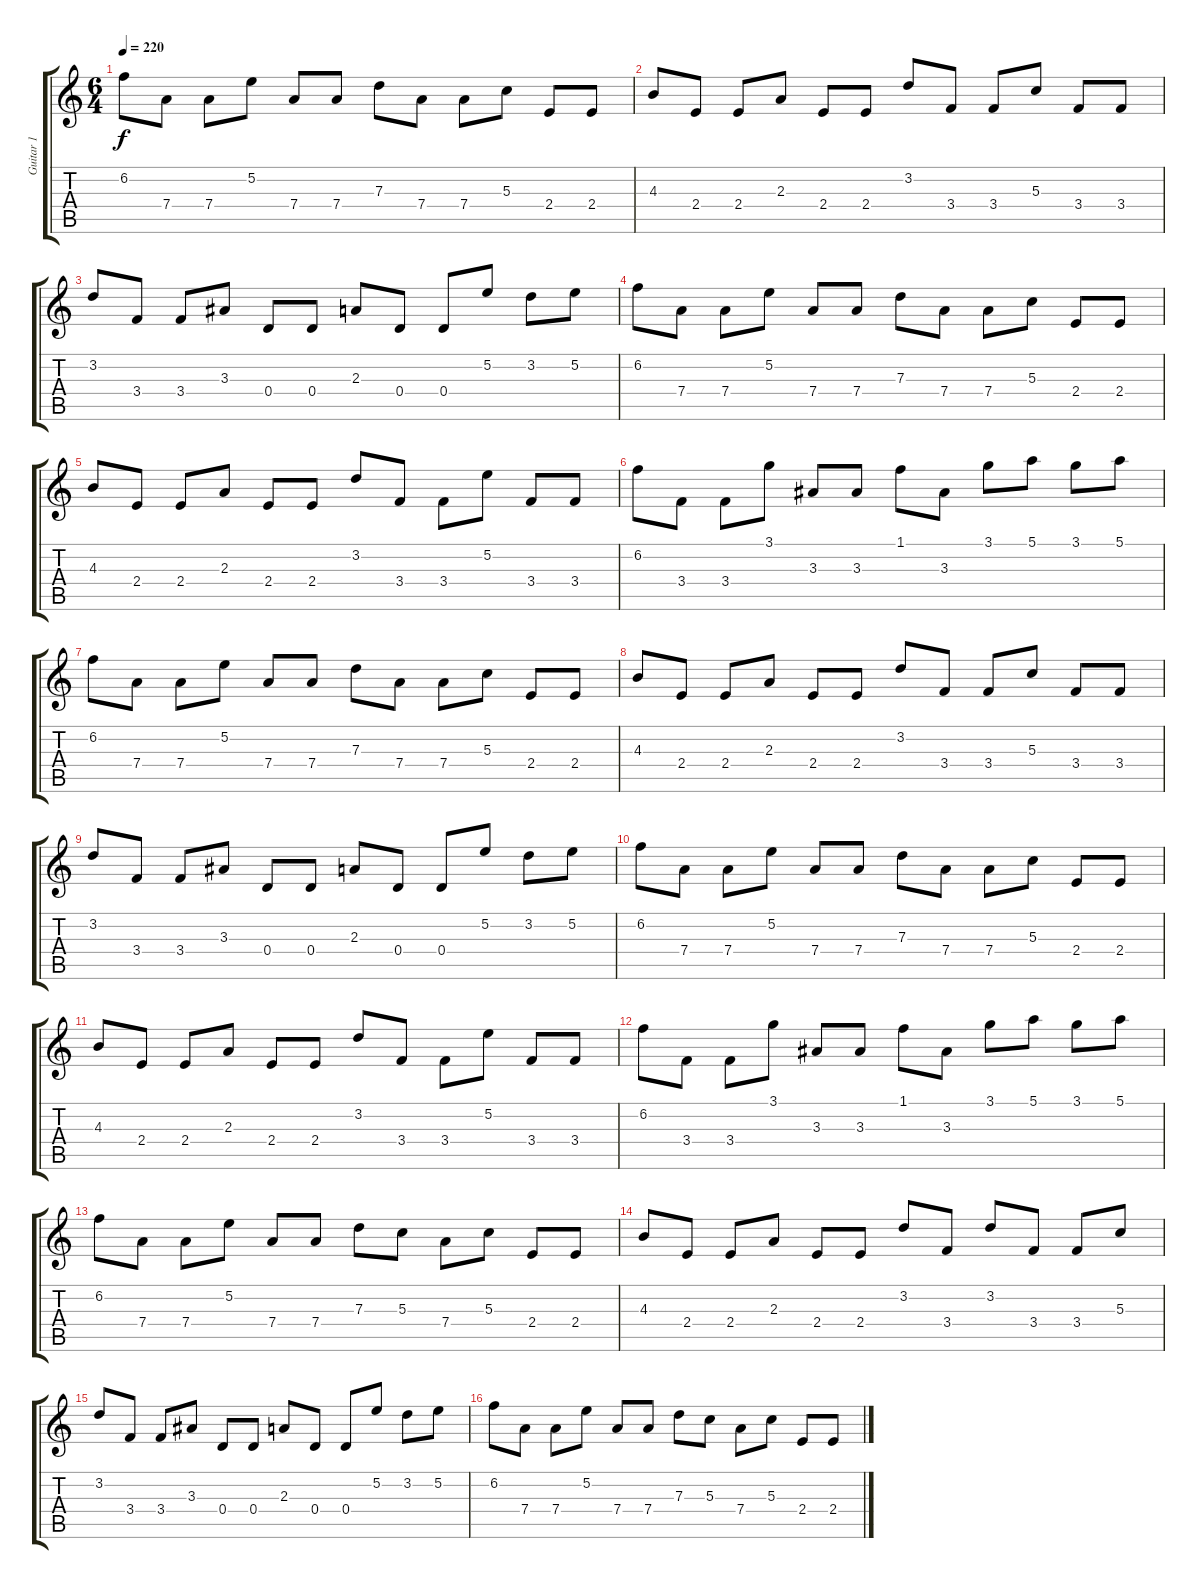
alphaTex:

\track ("Guitar 1" "Guitar 1") {instrument distortionguitar}
\staff {score tabs}
\tuning (E4 B3 G3 D3 A2 E2) {hide}
\ts (6 4)
\tempo 220
\clef g2
\ks c
6.2.8{dy f} 7.4.8 7.4.8 5.2.8 7.4.8 7.4.8 7.3.8 7.4.8 7.4.8 5.3.8 2.4.8 2.4.8 |
4.3.8 2.4.8 2.4.8 2.3.8 2.4.8 2.4.8 3.2.8 3.4.8 3.4.8 5.3.8 3.4.8 3.4.8 |
3.2.8 3.4.8 3.4.8 3.3.8 0.4.8 0.4.8 2.3.8 0.4.8 0.4.8 5.2.8 3.2.8 5.2.8 |
6.2.8 7.4.8 7.4.8 5.2.8 7.4.8 7.4.8 7.3.8 7.4.8 7.4.8 5.3.8 2.4.8 2.4.8 |
4.3.8 2.4.8 2.4.8 2.3.8 2.4.8 2.4.8 3.2.8 3.4.8 3.4.8 5.2.8 3.4.8 3.4.8 |
6.2.8 3.4.8 3.4.8 3.1.8 3.3.8 3.3.8 1.1.8 3.3.8 3.1.8 5.1.8 3.1.8 5.1.8 |
6.2.8 7.4.8 7.4.8 5.2.8 7.4.8 7.4.8 7.3.8 7.4.8 7.4.8 5.3.8 2.4.8 2.4.8 |
4.3.8 2.4.8 2.4.8 2.3.8 2.4.8 2.4.8 3.2.8 3.4.8 3.4.8 5.3.8 3.4.8 3.4.8 |
3.2.8 3.4.8 3.4.8 3.3.8 0.4.8 0.4.8 2.3.8 0.4.8 0.4.8 5.2.8 3.2.8 5.2.8 |
6.2.8 7.4.8 7.4.8 5.2.8 7.4.8 7.4.8 7.3.8 7.4.8 7.4.8 5.3.8 2.4.8 2.4.8 |
4.3.8 2.4.8 2.4.8 2.3.8 2.4.8 2.4.8 3.2.8 3.4.8 3.4.8 5.2.8 3.4.8 3.4.8 |
6.2.8 3.4.8 3.4.8 3.1.8 3.3.8 3.3.8 1.1.8 3.3.8 3.1.8 5.1.8 3.1.8 5.1.8 |
6.2.8 7.4.8 7.4.8 5.2.8 7.4.8 7.4.8 7.3.8 5.3.8 7.4.8 5.3.8 2.4.8 2.4.8 |
4.3.8 2.4.8 2.4.8 2.3.8 2.4.8 2.4.8 3.2.8 3.4.8 3.2.8 3.4.8 3.4.8 5.3.8 |
3.2.8 3.4.8 3.4.8 3.3.8 0.4.8 0.4.8 2.3.8 0.4.8 0.4.8 5.2.8 3.2.8 5.2.8 |
6.2.8 7.4.8 7.4.8 5.2.8 7.4.8 7.4.8 7.3.8 5.3.8 7.4.8 5.3.8 2.4.8 2.4.8
